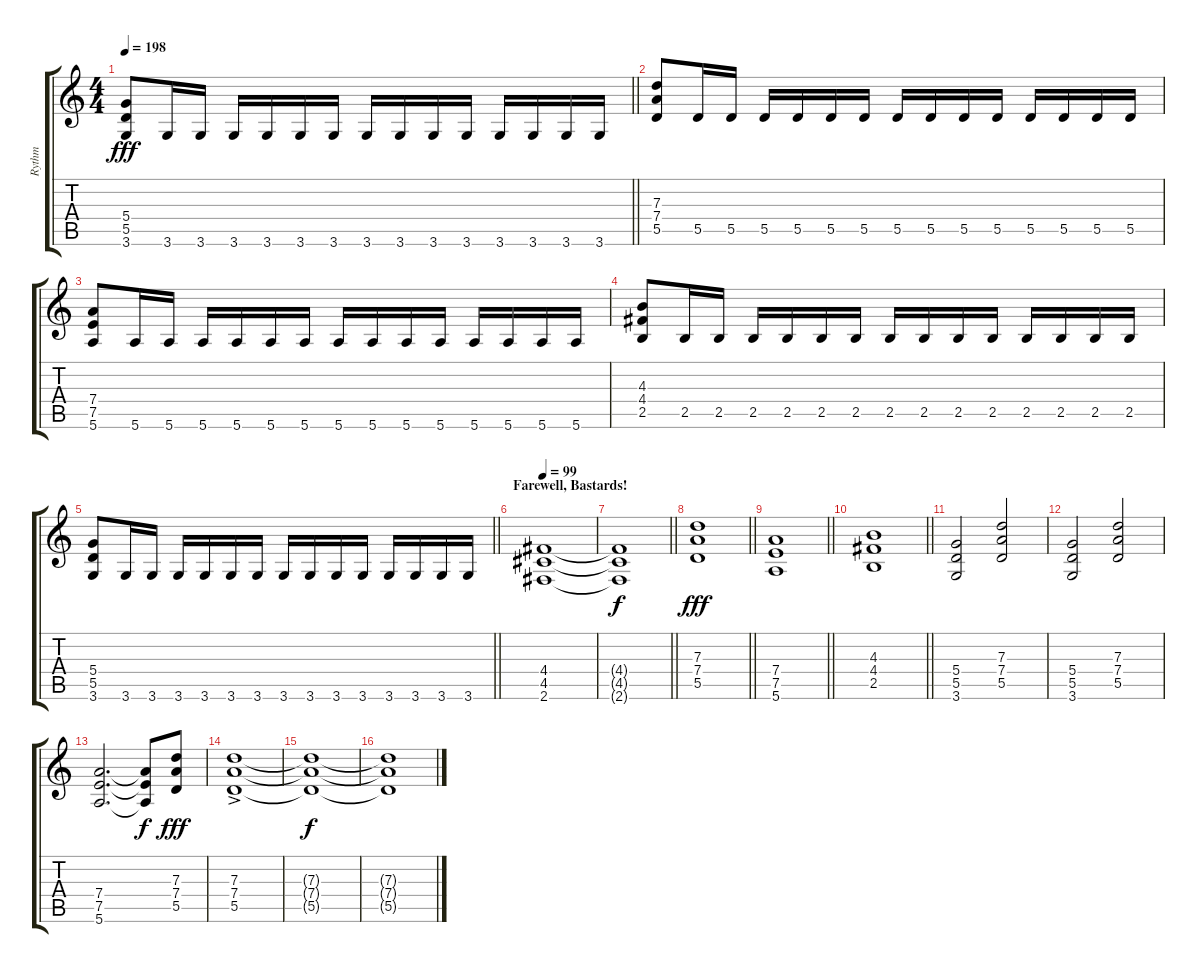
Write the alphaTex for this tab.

\track ("Rythm" "Rythm") {instrument overdrivenguitar}
\staff {score tabs}
\tuning (E4 B3 G3 D3 A2 E2) {hide}
\ts (4 4)
\tempo 198
\clef g2
\barLineRight lightlight
\ks c
(5.4 5.5 3.6).8{dy fff} 3.6.16 3.6.16 3.6.16 3.6.16 3.6.16 3.6.16 3.6.16 3.6.16 3.6.16 3.6.16 3.6.16 3.6.16 3.6.16 3.6.16 |
(7.3 7.4 5.5).8 5.5.16 5.5.16 5.5.16 5.5.16 5.5.16 5.5.16 5.5.16 5.5.16 5.5.16 5.5.16 5.5.16 5.5.16 5.5.16 5.5.16 |
(7.4 7.5 5.6).8 5.6.16 5.6.16 5.6.16 5.6.16 5.6.16 5.6.16 5.6.16 5.6.16 5.6.16 5.6.16 5.6.16 5.6.16 5.6.16 5.6.16 |
(4.3 4.4 2.5).8 2.5.16 2.5.16 2.5.16 2.5.16 2.5.16 2.5.16 2.5.16 2.5.16 2.5.16 2.5.16 2.5.16 2.5.16 2.5.16 2.5.16 |
\barLineRight lightlight
(5.4 5.5 3.6).8 3.6.16 3.6.16 3.6.16 3.6.16 3.6.16 3.6.16 3.6.16 3.6.16 3.6.16 3.6.16 3.6.16 3.6.16 3.6.16 3.6.16 |
\section ("" "Farewell, Bastards!")
\tempo 99
(4.4 4.5 2.6).1 |
\barLineRight lightlight
(4.4{t} 4.5{t} 2.6{t}).1{dy f} |
\barLineRight lightlight
(7.3 7.4 5.5).1{dy fff} |
\barLineRight lightlight
(7.4 7.5 5.6).1 |
\barLineRight lightlight
(4.3 4.4 2.5).1 |
(5.4 5.5 3.6).2 (7.3 7.4 5.5).2 |
(5.4 5.5 3.6).2 (7.3 7.4 5.5).2 |
(7.4 7.5 5.6).2{d} (7.4{t} 7.5{t} 5.6{t}).8{dy f} (7.3 7.4 5.5).8{dy fff} |
(7.3{ac} 7.4 5.5).1 |
(7.3{t} 7.4{t} 5.5{t}).1{dy f} |
(7.3{t} 7.4{t} 5.5{t}).1
